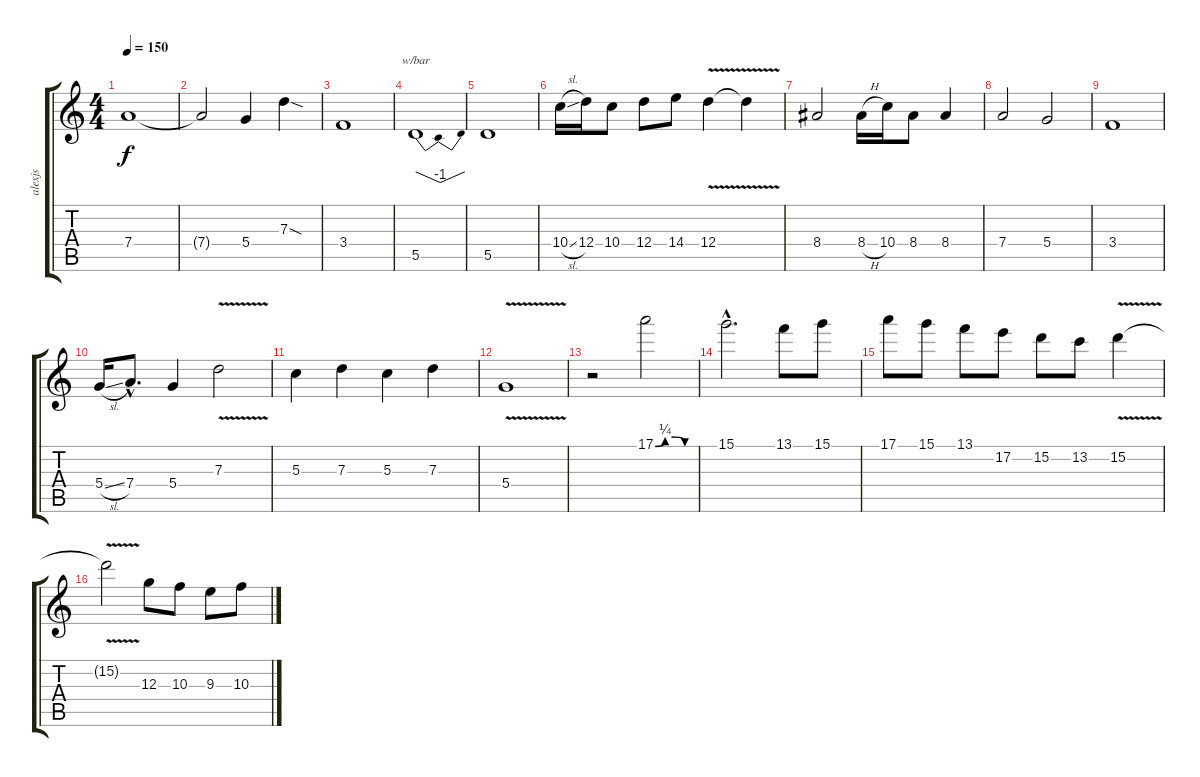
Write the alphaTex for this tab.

\track ("alexjs" "alexjs") {instrument overdrivenguitar}
\staff {score tabs}
\tuning (E4 B3 G3 D3 A2 E2) {hide}
\ts (4 4)
\tempo 150
\clef g2
\ks c
7.4.1{dy f} |
7.4{t}.2 5.4.4 7.3{sod}.4 |
3.4.1 |
5.5.1{tbe (dip default 0 0 30 -4 60 0)} |
5.5.1 |
10.4{sl}.16 12.4.16 10.4.8 12.4.8 14.4.8 12.4{v}.4 12.4{t}.4 |
8.4.2 8.4{h}.16 10.4.16 8.4.8 8.4.4 |
7.4.2 5.4.2 |
3.4.1 |
5.4{sl}.16 7.4{hac}.8{d} 5.4.4 7.3{v}.2 |
5.3.4 7.3.4 5.3.4 7.3.4 |
5.4{v}.1 |
r.2 17.1{be (custom 0 0 15 1 30 1 45 0 60 0)}.2 |
15.1{hac}.2{d} 13.1.8 15.1.8 |
17.1.8 15.1.8 13.1.8 17.2.8 15.2.8 13.2.8 15.2{v}.4 |
15.2{t}.2 12.3.8 10.3.8 9.3.8 10.3.8
